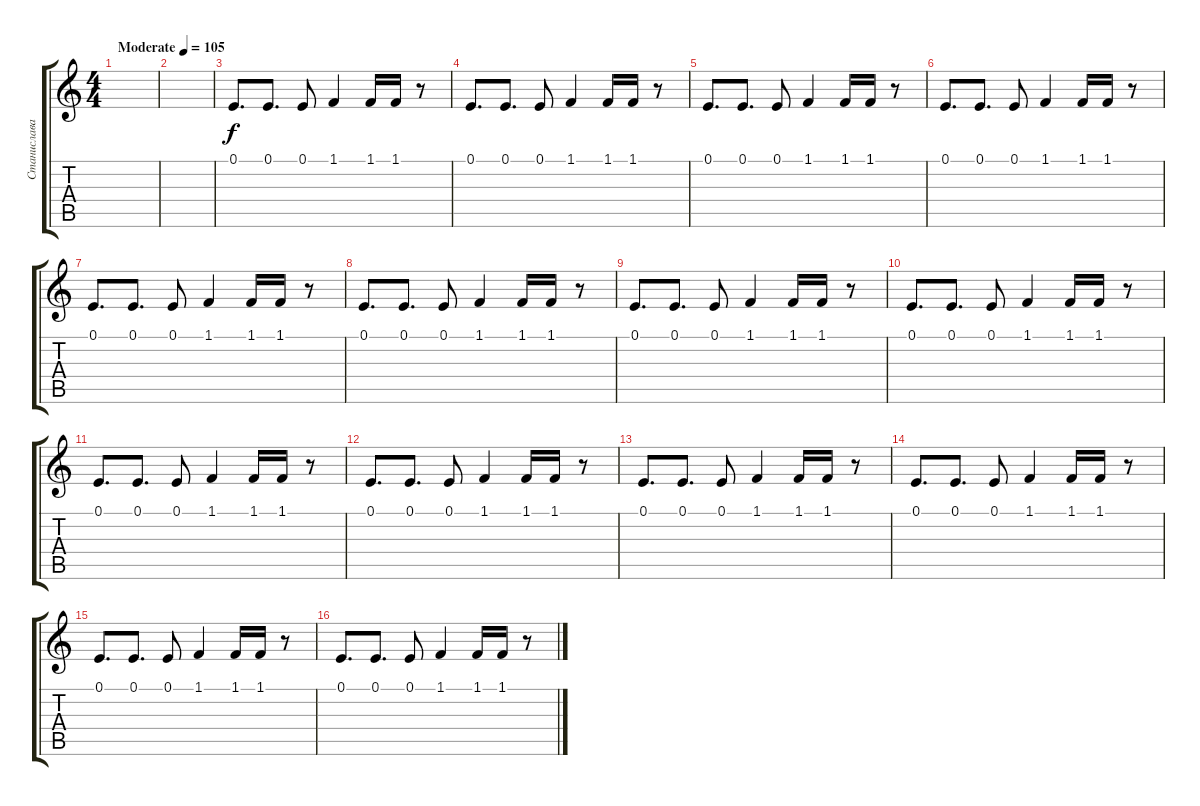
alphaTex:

\track ("Станислава Матвеева (клавишные)" "Станислава") {instrument lead8bassandlead}
\staff {score tabs}
\tuning (E4 B3 G3 D3 A2 E2) {hide}
\ts (4 4)
\tempo (105 "Moderate")
\clef g2
\ks c
|
|
0.1.8{d} 0.1.8{d} 0.1.8 1.1.4 1.1.16 1.1.16 r.8 |
0.1.8{d} 0.1.8{d} 0.1.8 1.1.4 1.1.16 1.1.16 r.8 |
0.1.8{d} 0.1.8{d} 0.1.8 1.1.4 1.1.16 1.1.16 r.8 |
0.1.8{d} 0.1.8{d} 0.1.8 1.1.4 1.1.16 1.1.16 r.8 |
0.1.8{d} 0.1.8{d} 0.1.8 1.1.4 1.1.16 1.1.16 r.8 |
0.1.8{d} 0.1.8{d} 0.1.8 1.1.4 1.1.16 1.1.16 r.8 |
0.1.8{d volume 6} 0.1.8{d} 0.1.8 1.1.4 1.1.16 1.1.16 r.8 |
0.1.8{d} 0.1.8{d} 0.1.8 1.1.4 1.1.16 1.1.16 r.8 |
0.1.8{d} 0.1.8{d} 0.1.8 1.1.4 1.1.16 1.1.16 r.8 |
0.1.8{d} 0.1.8{d} 0.1.8 1.1.4 1.1.16 1.1.16 r.8 |
0.1.8{d} 0.1.8{d} 0.1.8 1.1.4 1.1.16 1.1.16 r.8 |
0.1.8{d} 0.1.8{d} 0.1.8 1.1.4 1.1.16 1.1.16 r.8 |
0.1.8{d} 0.1.8{d} 0.1.8 1.1.4 1.1.16 1.1.16 r.8 |
0.1.8{d} 0.1.8{d} 0.1.8 1.1.4 1.1.16 1.1.16 r.8
